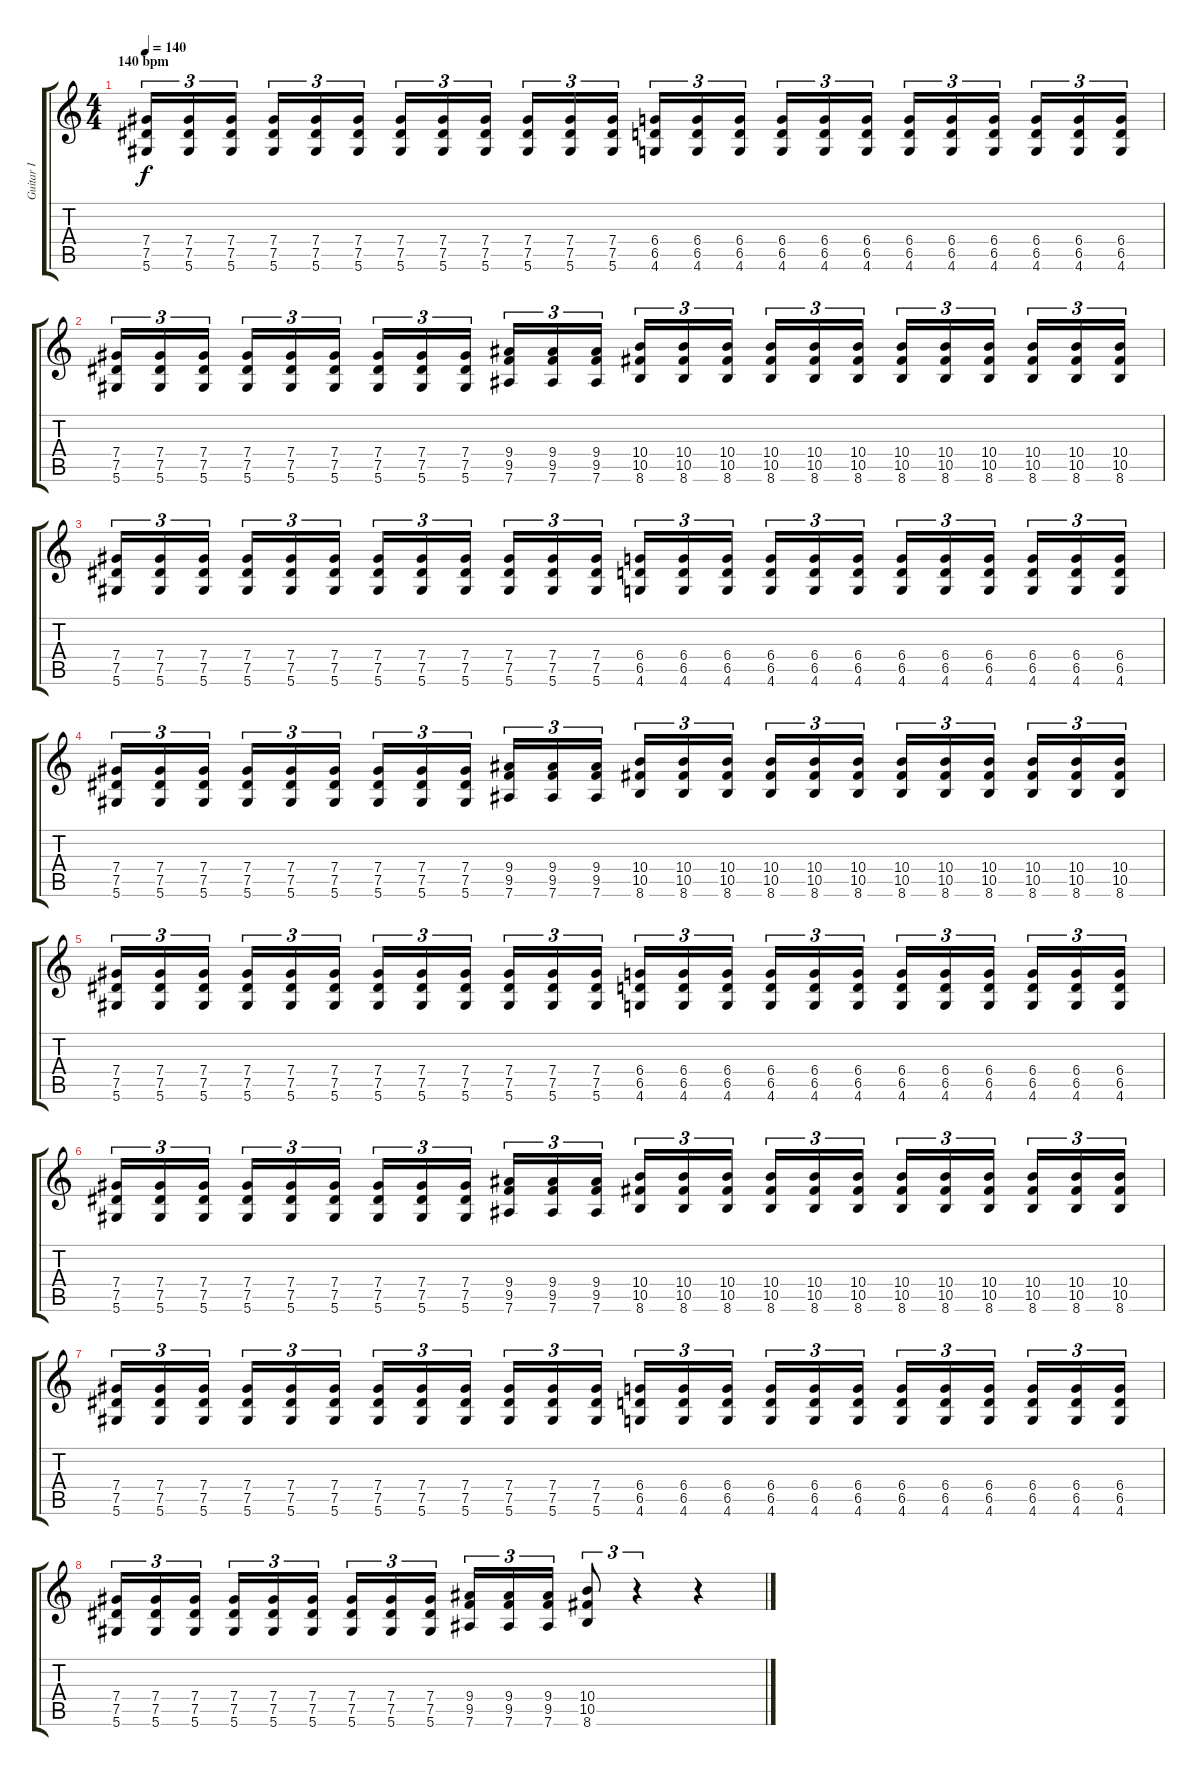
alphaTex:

\track ("Guitar I" "Guitar I") {instrument distortionguitar}
\staff {score tabs}
\tuning (Eb4 Bb3 Gb3 Db3 Ab2 Eb2) {hide}
\ts (4 4)
\section ("" "140 bpm")
\tempo 140
\clef g2
\ks c
(7.4 7.5 5.6).16{tu (3 2) dy f} (7.4 7.5 5.6).16{tu (3 2)} (7.4 7.5 5.6).16{tu (3 2)} (7.4 7.5 5.6).16{tu (3 2)} (7.4 7.5 5.6).16{tu (3 2)} (7.4 7.5 5.6).16{tu (3 2)} (7.4 7.5 5.6).16{tu (3 2)} (7.4 7.5 5.6).16{tu (3 2)} (7.4 7.5 5.6).16{tu (3 2)} (7.4 7.5 5.6).16{tu (3 2)} (7.4 7.5 5.6).16{tu (3 2)} (7.4 7.5 5.6).16{tu (3 2)} (6.4 6.5 4.6).16{tu (3 2)} (6.4 6.5 4.6).16{tu (3 2)} (6.4 6.5 4.6).16{tu (3 2)} (6.4 6.5 4.6).16{tu (3 2)} (6.4 6.5 4.6).16{tu (3 2)} (6.4 6.5 4.6).16{tu (3 2)} (6.4 6.5 4.6).16{tu (3 2)} (6.4 6.5 4.6).16{tu (3 2)} (6.4 6.5 4.6).16{tu (3 2)} (6.4 6.5 4.6).16{tu (3 2)} (6.4 6.5 4.6).16{tu (3 2)} (6.4 6.5 4.6).16{tu (3 2)} |
(7.4 7.5 5.6).16{tu (3 2)} (7.4 7.5 5.6).16{tu (3 2)} (7.4 7.5 5.6).16{tu (3 2)} (7.4 7.5 5.6).16{tu (3 2)} (7.4 7.5 5.6).16{tu (3 2)} (7.4 7.5 5.6).16{tu (3 2)} (7.4 7.5 5.6).16{tu (3 2)} (7.4 7.5 5.6).16{tu (3 2)} (7.4 7.5 5.6).16{tu (3 2)} (9.4 9.5 7.6).16{tu (3 2)} (9.4 9.5 7.6).16{tu (3 2)} (9.4 9.5 7.6).16{tu (3 2)} (10.4 10.5 8.6).16{tu (3 2)} (10.4 10.5 8.6).16{tu (3 2)} (10.4 10.5 8.6).16{tu (3 2)} (10.4 10.5 8.6).16{tu (3 2)} (10.4 10.5 8.6).16{tu (3 2)} (10.4 10.5 8.6).16{tu (3 2)} (10.4 10.5 8.6).16{tu (3 2)} (10.4 10.5 8.6).16{tu (3 2)} (10.4 10.5 8.6).16{tu (3 2)} (10.4 10.5 8.6).16{tu (3 2)} (10.4 10.5 8.6).16{tu (3 2)} (10.4 10.5 8.6).16{tu (3 2)} |
(7.4 7.5 5.6).16{tu (3 2)} (7.4 7.5 5.6).16{tu (3 2)} (7.4 7.5 5.6).16{tu (3 2)} (7.4 7.5 5.6).16{tu (3 2)} (7.4 7.5 5.6).16{tu (3 2)} (7.4 7.5 5.6).16{tu (3 2)} (7.4 7.5 5.6).16{tu (3 2)} (7.4 7.5 5.6).16{tu (3 2)} (7.4 7.5 5.6).16{tu (3 2)} (7.4 7.5 5.6).16{tu (3 2)} (7.4 7.5 5.6).16{tu (3 2)} (7.4 7.5 5.6).16{tu (3 2)} (6.4 6.5 4.6).16{tu (3 2)} (6.4 6.5 4.6).16{tu (3 2)} (6.4 6.5 4.6).16{tu (3 2)} (6.4 6.5 4.6).16{tu (3 2)} (6.4 6.5 4.6).16{tu (3 2)} (6.4 6.5 4.6).16{tu (3 2)} (6.4 6.5 4.6).16{tu (3 2)} (6.4 6.5 4.6).16{tu (3 2)} (6.4 6.5 4.6).16{tu (3 2)} (6.4 6.5 4.6).16{tu (3 2)} (6.4 6.5 4.6).16{tu (3 2)} (6.4 6.5 4.6).16{tu (3 2)} |
(7.4 7.5 5.6).16{tu (3 2)} (7.4 7.5 5.6).16{tu (3 2)} (7.4 7.5 5.6).16{tu (3 2)} (7.4 7.5 5.6).16{tu (3 2)} (7.4 7.5 5.6).16{tu (3 2)} (7.4 7.5 5.6).16{tu (3 2)} (7.4 7.5 5.6).16{tu (3 2)} (7.4 7.5 5.6).16{tu (3 2)} (7.4 7.5 5.6).16{tu (3 2)} (9.4 9.5 7.6).16{tu (3 2)} (9.4 9.5 7.6).16{tu (3 2)} (9.4 9.5 7.6).16{tu (3 2)} (10.4 10.5 8.6).16{tu (3 2)} (10.4 10.5 8.6).16{tu (3 2)} (10.4 10.5 8.6).16{tu (3 2)} (10.4 10.5 8.6).16{tu (3 2)} (10.4 10.5 8.6).16{tu (3 2)} (10.4 10.5 8.6).16{tu (3 2)} (10.4 10.5 8.6).16{tu (3 2)} (10.4 10.5 8.6).16{tu (3 2)} (10.4 10.5 8.6).16{tu (3 2)} (10.4 10.5 8.6).16{tu (3 2)} (10.4 10.5 8.6).16{tu (3 2)} (10.4 10.5 8.6).16{tu (3 2)} |
(7.4 7.5 5.6).16{tu (3 2)} (7.4 7.5 5.6).16{tu (3 2)} (7.4 7.5 5.6).16{tu (3 2)} (7.4 7.5 5.6).16{tu (3 2)} (7.4 7.5 5.6).16{tu (3 2)} (7.4 7.5 5.6).16{tu (3 2)} (7.4 7.5 5.6).16{tu (3 2)} (7.4 7.5 5.6).16{tu (3 2)} (7.4 7.5 5.6).16{tu (3 2)} (7.4 7.5 5.6).16{tu (3 2)} (7.4 7.5 5.6).16{tu (3 2)} (7.4 7.5 5.6).16{tu (3 2)} (6.4 6.5 4.6).16{tu (3 2)} (6.4 6.5 4.6).16{tu (3 2)} (6.4 6.5 4.6).16{tu (3 2)} (6.4 6.5 4.6).16{tu (3 2)} (6.4 6.5 4.6).16{tu (3 2)} (6.4 6.5 4.6).16{tu (3 2)} (6.4 6.5 4.6).16{tu (3 2)} (6.4 6.5 4.6).16{tu (3 2)} (6.4 6.5 4.6).16{tu (3 2)} (6.4 6.5 4.6).16{tu (3 2)} (6.4 6.5 4.6).16{tu (3 2)} (6.4 6.5 4.6).16{tu (3 2)} |
(7.4 7.5 5.6).16{tu (3 2)} (7.4 7.5 5.6).16{tu (3 2)} (7.4 7.5 5.6).16{tu (3 2)} (7.4 7.5 5.6).16{tu (3 2)} (7.4 7.5 5.6).16{tu (3 2)} (7.4 7.5 5.6).16{tu (3 2)} (7.4 7.5 5.6).16{tu (3 2)} (7.4 7.5 5.6).16{tu (3 2)} (7.4 7.5 5.6).16{tu (3 2)} (9.4 9.5 7.6).16{tu (3 2)} (9.4 9.5 7.6).16{tu (3 2)} (9.4 9.5 7.6).16{tu (3 2)} (10.4 10.5 8.6).16{tu (3 2)} (10.4 10.5 8.6).16{tu (3 2)} (10.4 10.5 8.6).16{tu (3 2)} (10.4 10.5 8.6).16{tu (3 2)} (10.4 10.5 8.6).16{tu (3 2)} (10.4 10.5 8.6).16{tu (3 2)} (10.4 10.5 8.6).16{tu (3 2)} (10.4 10.5 8.6).16{tu (3 2)} (10.4 10.5 8.6).16{tu (3 2)} (10.4 10.5 8.6).16{tu (3 2)} (10.4 10.5 8.6).16{tu (3 2)} (10.4 10.5 8.6).16{tu (3 2)} |
(7.4 7.5 5.6).16{tu (3 2)} (7.4 7.5 5.6).16{tu (3 2)} (7.4 7.5 5.6).16{tu (3 2)} (7.4 7.5 5.6).16{tu (3 2)} (7.4 7.5 5.6).16{tu (3 2)} (7.4 7.5 5.6).16{tu (3 2)} (7.4 7.5 5.6).16{tu (3 2)} (7.4 7.5 5.6).16{tu (3 2)} (7.4 7.5 5.6).16{tu (3 2)} (7.4 7.5 5.6).16{tu (3 2)} (7.4 7.5 5.6).16{tu (3 2)} (7.4 7.5 5.6).16{tu (3 2)} (6.4 6.5 4.6).16{tu (3 2)} (6.4 6.5 4.6).16{tu (3 2)} (6.4 6.5 4.6).16{tu (3 2)} (6.4 6.5 4.6).16{tu (3 2)} (6.4 6.5 4.6).16{tu (3 2)} (6.4 6.5 4.6).16{tu (3 2)} (6.4 6.5 4.6).16{tu (3 2)} (6.4 6.5 4.6).16{tu (3 2)} (6.4 6.5 4.6).16{tu (3 2)} (6.4 6.5 4.6).16{tu (3 2)} (6.4 6.5 4.6).16{tu (3 2)} (6.4 6.5 4.6).16{tu (3 2)} |
(7.4 7.5 5.6).16{tu (3 2)} (7.4 7.5 5.6).16{tu (3 2)} (7.4 7.5 5.6).16{tu (3 2)} (7.4 7.5 5.6).16{tu (3 2)} (7.4 7.5 5.6).16{tu (3 2)} (7.4 7.5 5.6).16{tu (3 2)} (7.4 7.5 5.6).16{tu (3 2)} (7.4 7.5 5.6).16{tu (3 2)} (7.4 7.5 5.6).16{tu (3 2)} (9.4 9.5 7.6).16{tu (3 2)} (9.4 9.5 7.6).16{tu (3 2)} (9.4 9.5 7.6).16{tu (3 2)} (10.4 10.5 8.6).8{tu (3 2)} r.4{tu (3 2)} r.4
